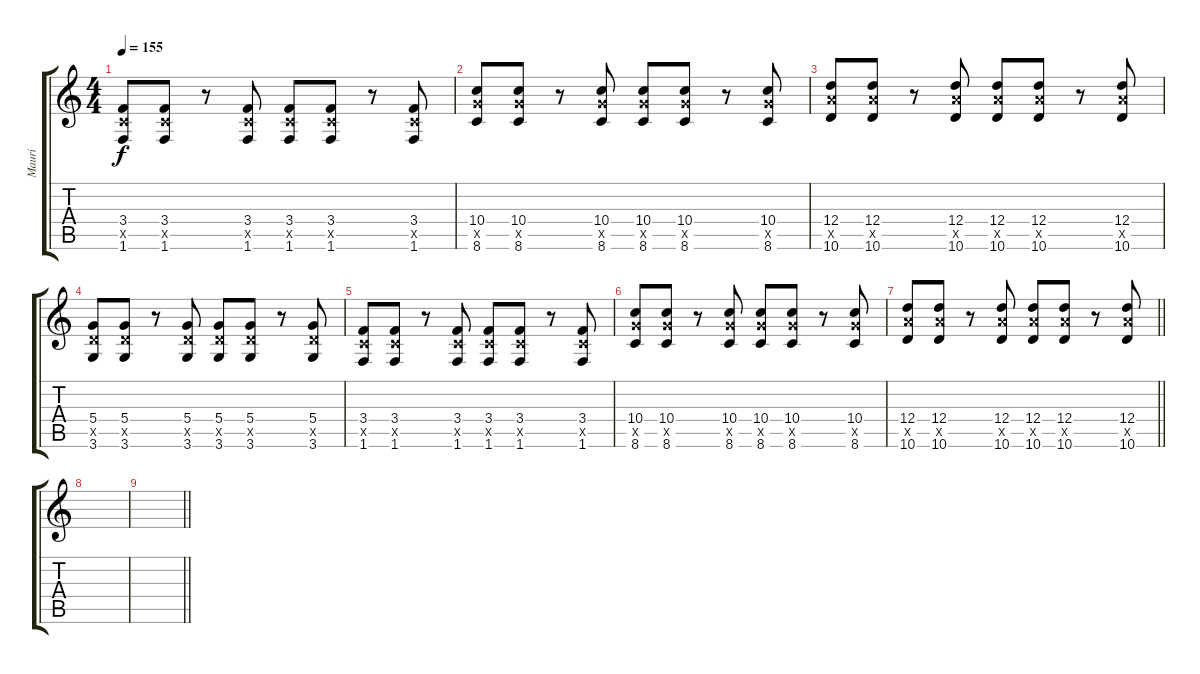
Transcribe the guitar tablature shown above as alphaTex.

\track ("Mauri" "Mauri") {instrument electricguitarclean}
\staff {score tabs}
\tuning (E4 B3 G3 D3 A2 E2) {hide}
\ts (4 4)
\tempo 155
\clef g2
\ks c
(3.4 3.5{x} 1.6).8{dy f} (3.4 3.5{x} 1.6).8 r.8 (3.4 3.5{x} 1.6).8 (3.4 3.5{x} 1.6).8 (3.4 3.5{x} 1.6).8 r.8 (3.4 3.5{x} 1.6).8 |
(10.4 10.5{x} 8.6).8 (10.4 10.5{x} 8.6).8 r.8 (10.4 10.5{x} 8.6).8 (10.4 10.5{x} 8.6).8 (10.4 10.5{x} 8.6).8 r.8 (10.4 10.5{x} 8.6).8 |
(12.4 12.5{x} 10.6).8 (12.4 12.5{x} 10.6).8 r.8 (12.4 12.5{x} 10.6).8 (12.4 12.5{x} 10.6).8 (12.4 12.5{x} 10.6).8 r.8 (12.4 12.5{x} 10.6).8 |
(5.4 5.5{x} 3.6).8 (5.4 5.5{x} 3.6).8 r.8 (5.4 5.5{x} 3.6).8 (5.4 5.5{x} 3.6).8 (5.4 5.5{x} 3.6).8 r.8 (5.4 5.5{x} 3.6).8 |
(3.4 3.5{x} 1.6).8 (3.4 3.5{x} 1.6).8 r.8 (3.4 3.5{x} 1.6).8 (3.4 3.5{x} 1.6).8 (3.4 3.5{x} 1.6).8 r.8 (3.4 3.5{x} 1.6).8 |
(10.4 10.5{x} 8.6).8 (10.4 10.5{x} 8.6).8 r.8 (10.4 10.5{x} 8.6).8 (10.4 10.5{x} 8.6).8 (10.4 10.5{x} 8.6).8 r.8 (10.4 10.5{x} 8.6).8 |
\barLineRight lightlight
(12.4 12.5{x} 10.6).8 (12.4 12.5{x} 10.6).8 r.8 (12.4 12.5{x} 10.6).8 (12.4 12.5{x} 10.6).8 (12.4 12.5{x} 10.6).8 r.8 (12.4 12.5{x} 10.6).8 |
|
\barLineRight lightlight
